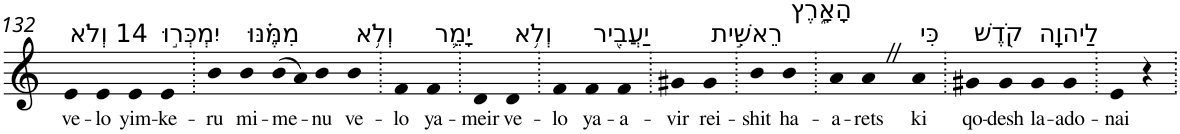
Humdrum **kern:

**kern	**text
*part1	*part1
*staff1	*staff1
*I"Piano	*
*I'Pno	*
!!LO:PB:g=z
*clefG2	*
*k[]	*
=132	=132
!LO:TX:a:t=14 וְלֹא	!
!	!LO:LY:b
4e	ve-
!	!LO:LY:b
4e	-lo
!LO:TX:a:t=יִמְכְּר֣וּ	!
!	!LO:LY:b
4e	yim-
!	!LO:LY:b
4e	-ke-
=133.	=133.
!	!LO:LY:b
4b	-ru
!LO:TX:a:t=מִמֶּ֗נּוּ	!
!	!LO:LY:b
4b	mi-
!	!LO:LY:b
(>8b	-me-
8a)	.
!	!LO:LY:b
4b	-nu
!LO:TX:a:t=וְלֹ֥א	!
!	!LO:LY:b
4b	ve-
=134.	=134.
!	!LO:LY:b
4f	-lo
!LO:TX:a:t=יָמֵ֛ר	!
!	!LO:LY:b
4f	ya-
=135.	=135.
!	!LO:LY:b
4d	-meir
!LO:TX:a:t=וְלֹ֥א	!
!	!LO:LY:b
4d	ve-
=136.	=136.
!	!LO:LY:b
4f	-lo
!LO:TX:a:t=יַעֲבִ֖יר	!
!	!LO:LY:b
4f	ya-
!	!LO:LY:b
4f	-a-
=137.	=137.
!	!LO:LY:b
4g#X	-vir
!LO:TX:a:t=רֵאשִׁ֣ית	!
!	!LO:LY:b
4g#	rei-
=138.	=138.
!	!LO:LY:b
4b	-shit
!LO:TX:a:t=הָאָ֑רֶץ	!
!	!LO:LY:b
4b	ha-
=139.	=139.
!	!LO:LY:b
4a	-a-
!	!LO:LY:b
4aZ	-rets
!LO:TX:a:t=כִּי	!
!	!LO:LY:b
4a	ki
=140.	=140.
!LO:TX:a:t=קֹ֖דֶשׁ	!
!	!LO:LY:b
4g#X	qo-
!	!LO:LY:b
4g#	-desh
!LO:TX:a:t=לַיהוָֽה	!
!	!LO:LY:b
4g#	la-
!	!LO:LY:b
4g#	-ado-
=141.	=141.
!	!LO:LY:b
4e	-nai
4r	.
=.	=.
*-	*-
